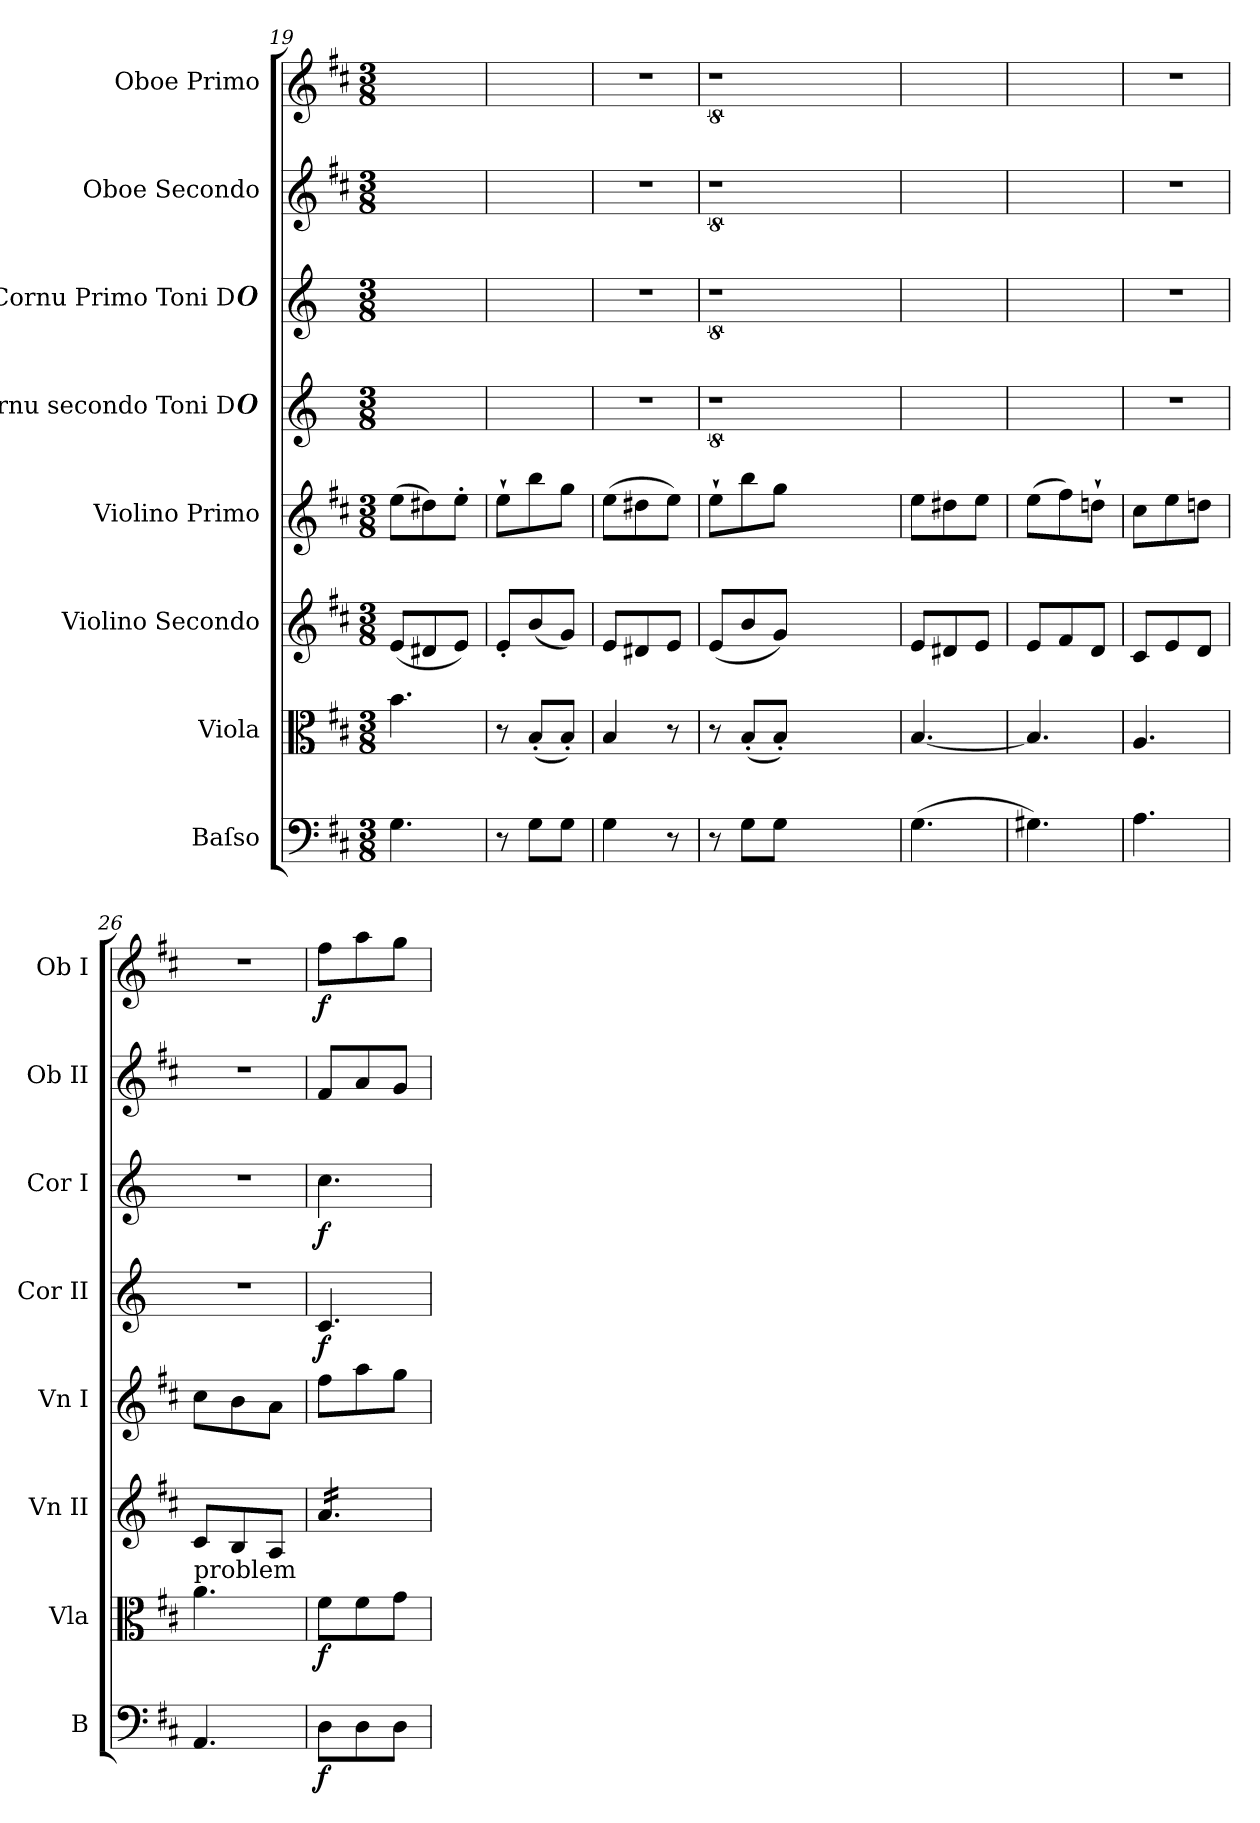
**kern	**dynam	**kern	**dynam	**kern	**kern	**dynam	**kern	**dynam	**kern	**dynam	**kern	**dynam	**kern	**dynam
*part8	*part8	*part7	*part7	*part6	*part5	*part5	*part4	*part4	*part3	*part3	*part2	*part2	*part1	*part1
*staff8	*staff8	*staff7	*staff7	*staff6	*staff5	*staff5	*staff4	*staff4	*staff3	*staff3	*staff2	*staff2	*staff1	*staff1
*I"Baſso	*	*I"Viola	*	*I"Violino Secondo	*I"Violino Primo	*	*I"Cornu secondo Toni D#	*	*I"Cornu Primo Toni D#	*	*I"Oboe Secondo	*	*I"Oboe Primo	*
*I'B	*	*I'Vla	*	*I'Vn II	*I'Vn I	*	*I'Cor II	*	*I'Cor I	*	*I'Ob II	*	*I'Ob I	*
*clefF4	*	*clefC3	*	*clefG2	*clefG2	*	*clefG2	*	*clefG2	*	*clefG2	*	*clefG2	*
*	*	*	*	*	*	*	*ITrd-1c-2	*	*ITrd-1c-2	*	*	*	*	*
*k[f#c#]	*	*k[f#c#]	*	*k[f#c#]	*k[f#c#]	*	*k[f#c#]	*	*k[f#c#]	*	*k[f#c#]	*	*k[f#c#]	*
*D:	*	*D:	*	*D:	*D:	*	*	*	*	*	*D:	*	*D:	*
*M3/8	*	*M3/8	*	*M3/8	*M3/8	*	*M3/8	*	*M3/8	*	*M3/8	*	*M3/8	*
=19	=19	=19	=19	=19	=19	=19	=19	=19	=19	=19	=19	=19	=19	=19
4.G\	.	4.b\	.	(8e/L	(8ee\L	.	4.ryy	.	4.ryy	.	4.ryy	.	4.ryy	.
.	.	.	.	8d#X/	8dd#X\)	.	.	.	.	.	.	.	.	.
.	.	.	.	8e/J)	8ee'\J	.	.	.	.	.	.	.	.	.
=20	=20	=20	=20	=20	=20	=20	=20	=20	=20	=20	=20	=20	=20	=20
8r	.	8r	.	8e'/L	8ee`\L	.	4.ryy	.	4.ryy	.	4.ryy	.	4.ryy	.
8G\L	.	(8B'/L	.	(8b/	8bb\	.	.	.	.	.	.	.	.	.
8G\J	.	8B'/J)	.	8g/J)	8gg\J	.	.	.	.	.	.	.	.	.
=21	=21	=21	=21	=21	=21	=21	=21	=21	=21	=21	=21	=21	=21	=21
4G\	.	4B/	.	8e/L	(8ee\L	.	4.r	.	4.r	.	4.r	.	4.r	.
.	.	.	.	8d#X/	8dd#X\	.	.	.	.	.	.	.	.	.
8r	.	8r	.	8e/J	8ee\J)	.	.	.	.	.	.	.	.	.
=22	=22	=22	=22	=22	=22	=22	=22	=22	=22	=22	=22	=22	=22	=22
8r	.	8r	.	(8e/L	8ee`\L	.	8%9r	.	8%9r	.	8%9r	.	8%9r	.
8G\L	.	(8B'/L	.	8b/	8bb\	.	.	.	.	.	.	.	.	.
8G\J	.	8B'/J)	.	8g/J)	8gg\J	.	.	.	.	.	.	.	.	.
2.ryy	.	2.ryy	.	2.ryy	2.ryy	.	.	.	.	.	.	.	.	.
=23	=23	=23	=23	=23	=23	=23	=23	=23	=23	=23	=23	=23	=23	=23
(4.G\	.	[4.B/	.	8e/L	8ee\L	.	4.ryy	.	4.ryy	.	4.ryy	.	4.ryy	.
.	.	.	.	8d#X/	8dd#X\	.	.	.	.	.	.	.	.	.
.	.	.	.	8e/J	8ee\J	.	.	.	.	.	.	.	.	.
=24	=24	=24	=24	=24	=24	=24	=24	=24	=24	=24	=24	=24	=24	=24
4.G#X\)	.	4.B/]	.	8e/L	(8ee\L	.	4.ryy	.	4.ryy	.	4.ryy	.	4.ryy	.
.	.	.	.	8f#/	8ff#\)	.	.	.	.	.	.	.	.	.
.	.	.	.	8d/J	8ddn`\J	.	.	.	.	.	.	.	.	.
=25	=25	=25	=25	=25	=25	=25	=25	=25	=25	=25	=25	=25	=25	=25
4.A\	.	4.A/	.	8c#/L	8cc#\L	.	4.r	.	4.r	.	4.r	.	4.r	.
.	.	.	.	8e/	8ee\	.	.	.	.	.	.	.	.	.
.	.	.	.	8d/J	8ddn\J	.	.	.	.	.	.	.	.	.
=26	=26	=26	=26	=26	=26	=26	=26	=26	=26	=26	=26	=26	=26	=26
!	!	!LO:TX:a:t=problem	!	!	!	!	!	!	!	!	!	!	!	!
4.AA/	.	4.a\	.	8c#/L	8cc#\L	.	4.r	.	4.r	.	4.r	.	4.r	.
.	.	.	.	8B/	8b\	.	.	.	.	.	.	.	.	.
.	.	.	.	8A/J	8a\J	.	.	.	.	.	.	.	.	.
=27	=27	=27	=27	=27	=27	=27	=27	=27	=27	=27	=27	=27	=27	=27
*	*	*	*	*tremolo	*	*	*	*	*	*	*	*	*	*
8D\L	f	8f#\L	f	16a/LL	8ff#\L	fortiſ	4.d/	f	4.dd\	f	8f#/L	fortiſ	8ff#\L	f
.	.	.	.	16a/	.	.	.	.	.	.	.	.	.	.
8D\	.	8f#\	.	16a/	8aa\	.	.	.	.	.	8a/	.	8aa\	.
.	.	.	.	16a/	.	.	.	.	.	.	.	.	.	.
8D\J	.	8g\J	.	16a/	8gg\J	.	.	.	.	.	8g/J	.	8gg\J	.
.	.	.	.	16a/JJ	.	.	.	.	.	.	.	.	.	.
*	*	*	*	*Xtremolo	*	*	*	*	*	*	*	*	*	*
=	=	=	=	=	=	=	=	=	=	=	=	=	=	=
*-	*-	*-	*-	*-	*-	*-	*-	*-	*-	*-	*-	*-	*-	*-
